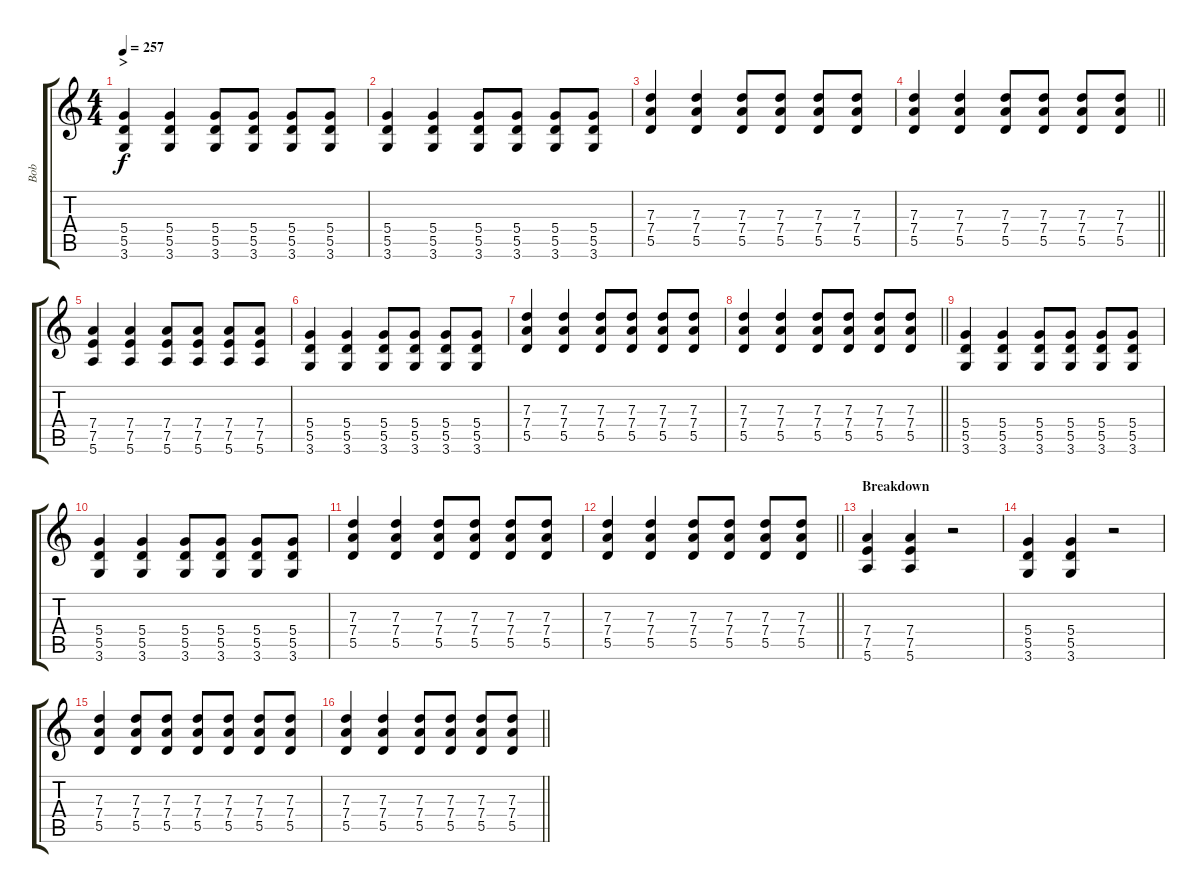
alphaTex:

\track ("Bob" "Bob") {instrument overdrivenguitar}
\staff {score tabs}
\tuning (E4 B3 G3 D3 A2 E2) {hide}
\ts (4 4)
\section ("" ">")
\tempo 257
\clef g2
\ks c
(5.4 5.5 3.6).4{dy f} (5.4 5.5 3.6).4 (5.4 5.5 3.6).8 (5.4 5.5 3.6).8 (5.4 5.5 3.6).8 (5.4 5.5 3.6).8 |
(5.4 5.5 3.6).4 (5.4 5.5 3.6).4 (5.4 5.5 3.6).8 (5.4 5.5 3.6).8 (5.4 5.5 3.6).8 (5.4 5.5 3.6).8 |
(7.3 7.4 5.5).4 (7.3 7.4 5.5).4 (7.3 7.4 5.5).8 (7.3 7.4 5.5).8 (7.3 7.4 5.5).8 (7.3 7.4 5.5).8 |
\barLineRight lightlight
(7.3 7.4 5.5).4 (7.3 7.4 5.5).4 (7.3 7.4 5.5).8 (7.3 7.4 5.5).8 (7.3 7.4 5.5).8 (7.3 7.4 5.5).8 |
(7.4 7.5 5.6).4 (7.4 7.5 5.6).4 (7.4 7.5 5.6).8 (7.4 7.5 5.6).8 (7.4 7.5 5.6).8 (7.4 7.5 5.6).8 |
(5.4 5.5 3.6).4 (5.4 5.5 3.6).4 (5.4 5.5 3.6).8 (5.4 5.5 3.6).8 (5.4 5.5 3.6).8 (5.4 5.5 3.6).8 |
(7.3 7.4 5.5).4 (7.3 7.4 5.5).4 (7.3 7.4 5.5).8 (7.3 7.4 5.5).8 (7.3 7.4 5.5).8 (7.3 7.4 5.5).8 |
\barLineRight lightlight
(7.3 7.4 5.5).4 (7.3 7.4 5.5).4 (7.3 7.4 5.5).8 (7.3 7.4 5.5).8 (7.3 7.4 5.5).8 (7.3 7.4 5.5).8 |
(5.4 5.5 3.6).4 (5.4 5.5 3.6).4 (5.4 5.5 3.6).8 (5.4 5.5 3.6).8 (5.4 5.5 3.6).8 (5.4 5.5 3.6).8 |
(5.4 5.5 3.6).4 (5.4 5.5 3.6).4 (5.4 5.5 3.6).8 (5.4 5.5 3.6).8 (5.4 5.5 3.6).8 (5.4 5.5 3.6).8 |
(7.3 7.4 5.5).4 (7.3 7.4 5.5).4 (7.3 7.4 5.5).8 (7.3 7.4 5.5).8 (7.3 7.4 5.5).8 (7.3 7.4 5.5).8 |
\barLineRight lightlight
(7.3 7.4 5.5).4 (7.3 7.4 5.5).4 (7.3 7.4 5.5).8 (7.3 7.4 5.5).8 (7.3 7.4 5.5).8 (7.3 7.4 5.5).8 |
\section ("" "Breakdown")
(7.4 7.5 5.6).4 (7.4 7.5 5.6).4 r.2 |
(5.4 5.5 3.6).4 (5.4 5.5 3.6).4 r.2 |
(7.3 7.4 5.5).4 (7.3 7.4 5.5).8 (7.3 7.4 5.5).8 (7.3 7.4 5.5).8 (7.3 7.4 5.5).8 (7.3 7.4 5.5).8 (7.3 7.4 5.5).8 |
\barLineRight lightlight
(7.3 7.4 5.5).4 (7.3 7.4 5.5).4 (7.3 7.4 5.5).8 (7.3 7.4 5.5).8 (7.3 7.4 5.5).8 (7.3 7.4 5.5).8
